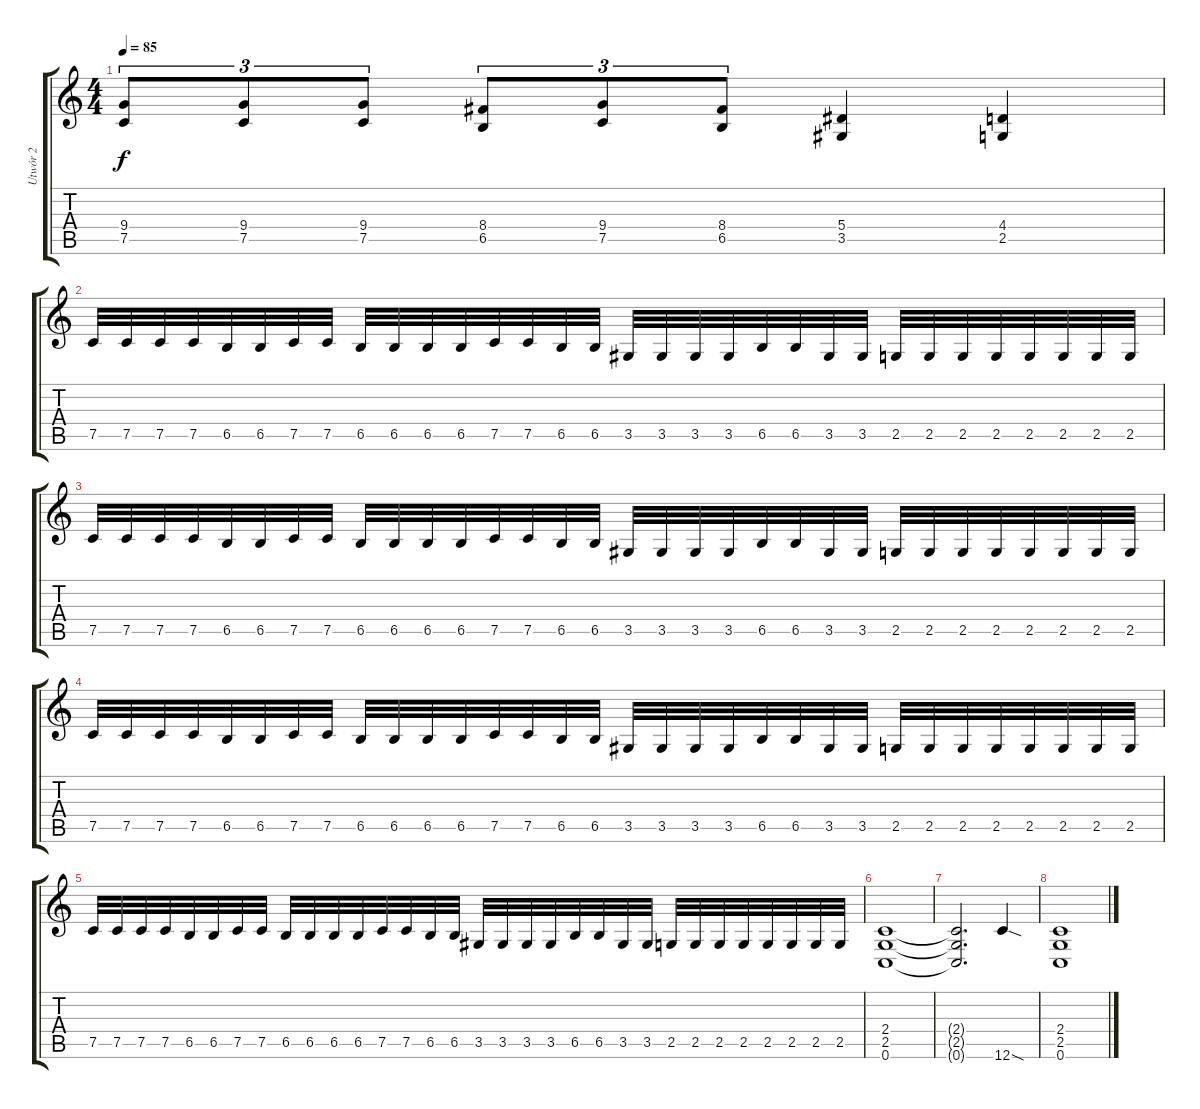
\track ("Utwór 2" "Utwór 2") {instrument distortionguitar}
\staff {score tabs}
\tuning (C4 G3 Eb3 Bb2 F2 C2) {hide}
\ts (4 4)
\tempo 85
\clef g2
\ks c
(9.4 7.5).8{tu (3 2) dy f} (9.4 7.5).8{tu (3 2)} (9.4 7.5).8{tu (3 2)} (8.4 6.5).8{tu (3 2)} (9.4 7.5).8{tu (3 2)} (8.4 6.5).8{tu (3 2)} (5.4 3.5).4 (4.4 2.5).4 |
7.5.32 7.5.32 7.5.32 7.5.32 6.5.32 6.5.32 7.5.32 7.5.32 6.5.32 6.5.32 6.5.32 6.5.32 7.5.32 7.5.32 6.5.32 6.5.32 3.5.32 3.5.32 3.5.32 3.5.32 6.5.32 6.5.32 3.5.32 3.5.32 2.5.32 2.5.32 2.5.32 2.5.32 2.5.32 2.5.32 2.5.32 2.5.32 |
7.5.32 7.5.32 7.5.32 7.5.32 6.5.32 6.5.32 7.5.32 7.5.32 6.5.32 6.5.32 6.5.32 6.5.32 7.5.32 7.5.32 6.5.32 6.5.32 3.5.32 3.5.32 3.5.32 3.5.32 6.5.32 6.5.32 3.5.32 3.5.32 2.5.32 2.5.32 2.5.32 2.5.32 2.5.32 2.5.32 2.5.32 2.5.32 |
7.5.32 7.5.32 7.5.32 7.5.32 6.5.32 6.5.32 7.5.32 7.5.32 6.5.32 6.5.32 6.5.32 6.5.32 7.5.32 7.5.32 6.5.32 6.5.32 3.5.32 3.5.32 3.5.32 3.5.32 6.5.32 6.5.32 3.5.32 3.5.32 2.5.32 2.5.32 2.5.32 2.5.32 2.5.32 2.5.32 2.5.32 2.5.32 |
7.5.32 7.5.32 7.5.32 7.5.32 6.5.32 6.5.32 7.5.32 7.5.32 6.5.32 6.5.32 6.5.32 6.5.32 7.5.32 7.5.32 6.5.32 6.5.32 3.5.32 3.5.32 3.5.32 3.5.32 6.5.32 6.5.32 3.5.32 3.5.32 2.5.32 2.5.32 2.5.32 2.5.32 2.5.32 2.5.32 2.5.32 2.5.32 |
(2.4 2.5 0.6).1 |
(2.4{t} 2.5{t} 0.6{t}).2{d} 12.6{sod}.4 |
(2.4 2.5 0.6).1
